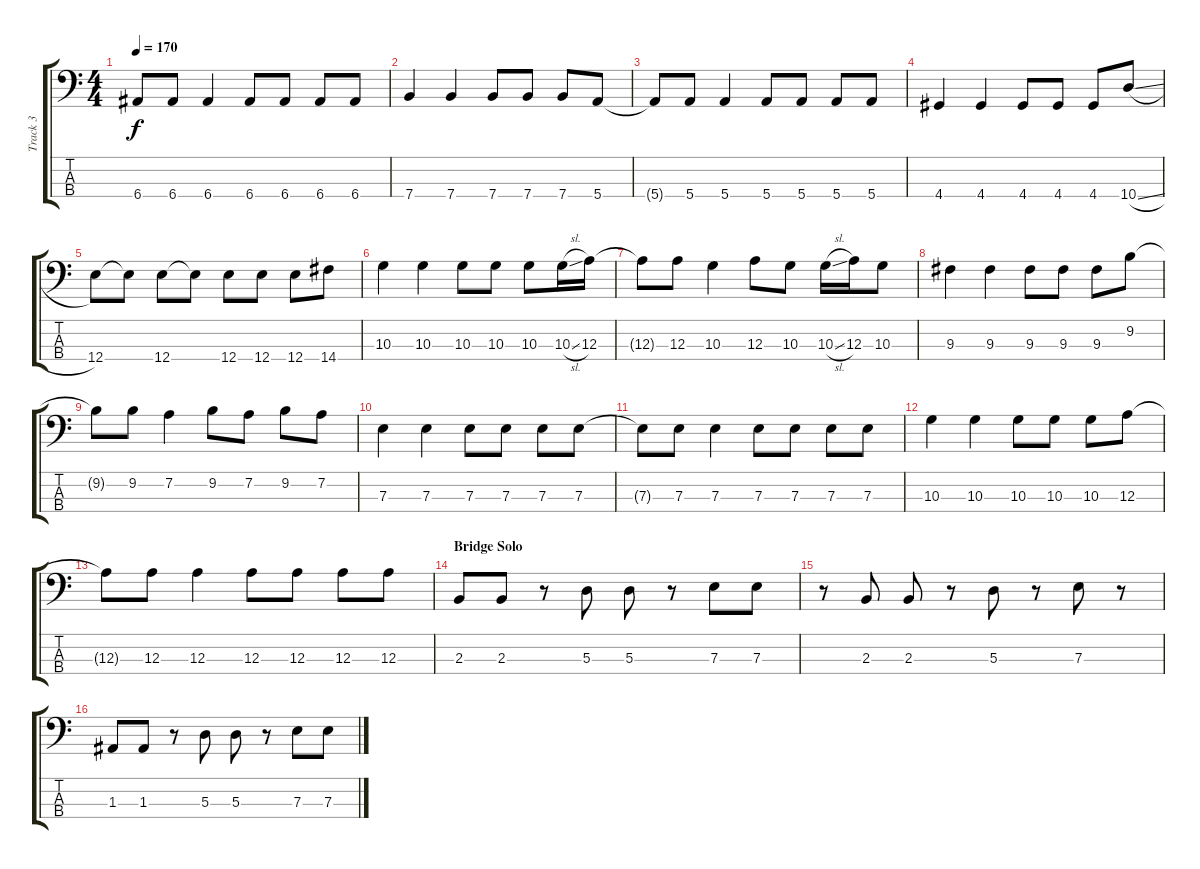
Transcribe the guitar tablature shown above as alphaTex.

\track ("Track 3" "Track 3") {instrument electricbasspick}
\staff {score tabs}
\tuning (G2 D2 A1 E1) {hide}
\ts (4 4)
\tempo 170
\clef f4
\ks c
6.4{t}.8{dy f} 6.4.8 6.4.4 6.4.8 6.4.8 6.4.8 6.4.8 |
7.4.4 7.4.4 7.4.8 7.4.8 7.4.8 5.4.8 |
5.4{t}.8 5.4.8 5.4.4 5.4.8 5.4.8 5.4.8 5.4.8 |
4.4.4 4.4.4 4.4.8 4.4.8 4.4.8 10.4{sl}.8 |
12.4.8 12.4{t}.8 12.4.8 12.4{t}.8 12.4.8 12.4.8 12.4.8 14.4.8 |
10.3.4 10.3.4 10.3.8 10.3.8 10.3.8 10.3{sl}.16 12.3.16 |
12.3{t}.8 12.3.8 10.3.4 12.3.8 10.3.8 10.3{sl}.16 12.3.16 10.3.8 |
9.3.4 9.3.4 9.3.8 9.3.8 9.3.8 9.2.8 |
9.2{t}.8 9.2.8 7.2.4 9.2.8 7.2.8 9.2.8 7.2.8 |
7.3.4 7.3.4 7.3.8 7.3.8 7.3.8 7.3.8 |
7.3{t}.8 7.3.8 7.3.4 7.3.8 7.3.8 7.3.8 7.3.8 |
10.3.4 10.3.4 10.3.8 10.3.8 10.3.8 12.3.8 |
12.3{t}.8 12.3.8 12.3.4 12.3.8 12.3.8 12.3.8 12.3.8 |
\section ("" "Bridge Solo")
2.3.8 2.3.8 r.8 5.3.8 5.3.8 r.8 7.3.8 7.3.8 |
r.8 2.3.8 2.3.8 r.8 5.3.8 r.8 7.3.8 r.8 |
1.3.8 1.3.8 r.8 5.3.8 5.3.8 r.8 7.3.8 7.3.8
